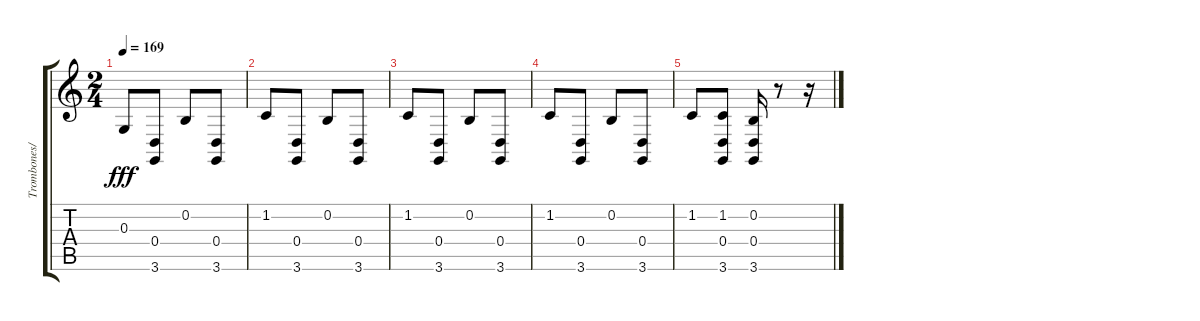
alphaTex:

\track ("Trombones/Tuba" "Trombones/") {instrument brasssection}
\staff {score tabs}
\tuning (E4 B3 G3 D3 A2 E2) {hide}
\ts (2 4)
\tempo 169
\clef g2
\ks c
0.3.8{dy fff} (0.4 3.6).8 0.2.8 (0.4 3.6).8 |
1.2.8 (0.4 3.6).8 0.2.8 (0.4 3.6).8 |
1.2.8 (0.4 3.6).8 0.2.8 (0.4 3.6).8 |
1.2.8 (0.4 3.6).8 0.2.8 (0.4 3.6).8 |
1.2.8 (1.2 0.4 3.6).8 (0.2 0.4 3.6).16 r.8 r.16
